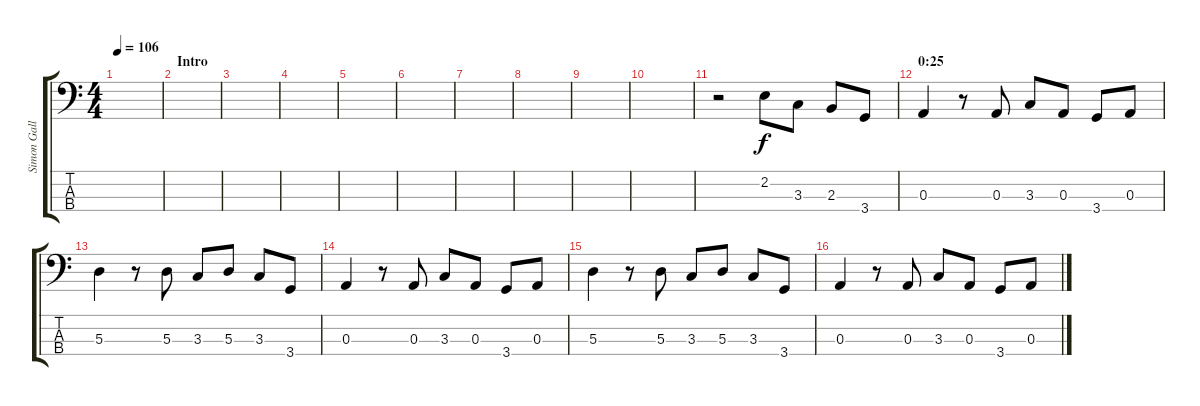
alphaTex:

\track ("Simon Gallup (bass)" "Simon Gall") {instrument electricbasspick}
\staff {score tabs}
\tuning (G2 D2 A1 E1) {hide}
\ts (4 4)
\tempo 106
\clef f4
\ks c
|
\section ("" "Intro")
|
|
|
|
|
|
|
|
|
r.2 2.2.8 3.3.8 2.3.8 3.4.8 |
\section ("" "0:25")
0.3.4 r.8 0.3.8 3.3.8 0.3.8 3.4.8 0.3.8 |
5.3.4 r.8 5.3.8 3.3.8 5.3.8 3.3.8 3.4.8 |
0.3.4 r.8 0.3.8 3.3.8 0.3.8 3.4.8 0.3.8 |
5.3.4 r.8 5.3.8 3.3.8 5.3.8 3.3.8 3.4.8 |
0.3.4 r.8 0.3.8 3.3.8 0.3.8 3.4.8 0.3.8
